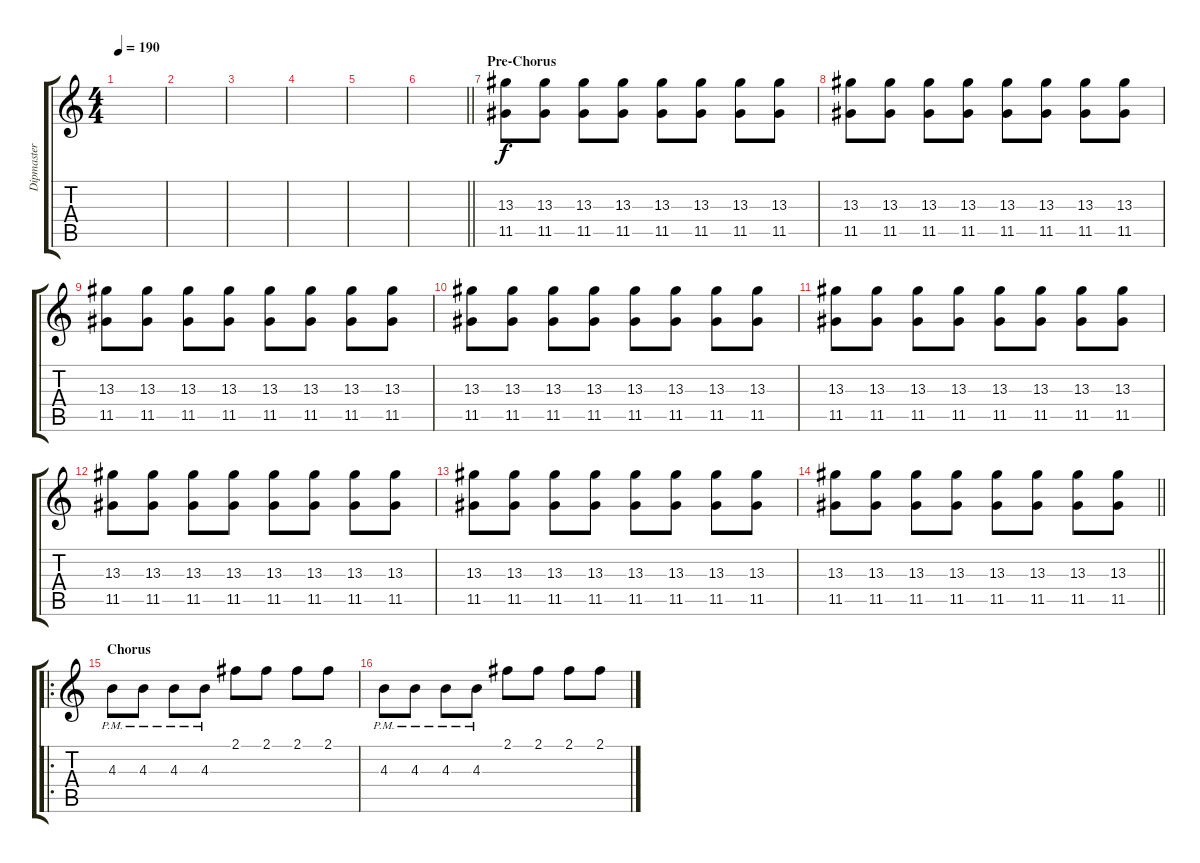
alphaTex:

\track ("Dipmaster" "Dipmaster") {instrument distortionguitar}
\staff {score tabs}
\tuning (E4 B3 G3 D3 A2 D2) {hide}
\ts (4 4)
\tempo 190
\clef g2
\ks c
|
|
|
|
|
\barLineRight lightlight
|
\section ("" "Pre-Chorus")
(13.3 11.5).8 (13.3 11.5).8 (13.3 11.5).8 (13.3 11.5).8 (13.3 11.5).8 (13.3 11.5).8 (13.3 11.5).8 (13.3 11.5).8 |
(13.3 11.5).8 (13.3 11.5).8 (13.3 11.5).8 (13.3 11.5).8 (13.3 11.5).8 (13.3 11.5).8 (13.3 11.5).8 (13.3 11.5).8 |
(13.3 11.5).8 (13.3 11.5).8 (13.3 11.5).8 (13.3 11.5).8 (13.3 11.5).8 (13.3 11.5).8 (13.3 11.5).8 (13.3 11.5).8 |
(13.3 11.5).8 (13.3 11.5).8 (13.3 11.5).8 (13.3 11.5).8 (13.3 11.5).8 (13.3 11.5).8 (13.3 11.5).8 (13.3 11.5).8 |
(13.3 11.5).8 (13.3 11.5).8 (13.3 11.5).8 (13.3 11.5).8 (13.3 11.5).8 (13.3 11.5).8 (13.3 11.5).8 (13.3 11.5).8 |
(13.3 11.5).8 (13.3 11.5).8 (13.3 11.5).8 (13.3 11.5).8 (13.3 11.5).8 (13.3 11.5).8 (13.3 11.5).8 (13.3 11.5).8 |
(13.3 11.5).8 (13.3 11.5).8 (13.3 11.5).8 (13.3 11.5).8 (13.3 11.5).8 (13.3 11.5).8 (13.3 11.5).8 (13.3 11.5).8 |
\barLineRight lightlight
(13.3 11.5).8 (13.3 11.5).8 (13.3 11.5).8 (13.3 11.5).8 (13.3 11.5).8 (13.3 11.5).8 (13.3 11.5).8 (13.3 11.5).8 |
\ro
\section ("" "Chorus")
4.3{pm}.8 4.3{pm}.8 4.3{pm}.8 4.3{pm}.8 2.1.8 2.1.8 2.1.8 2.1.8 |
4.3{pm}.8 4.3{pm}.8 4.3{pm}.8 4.3{pm}.8 2.1.8 2.1.8 2.1.8 2.1.8
